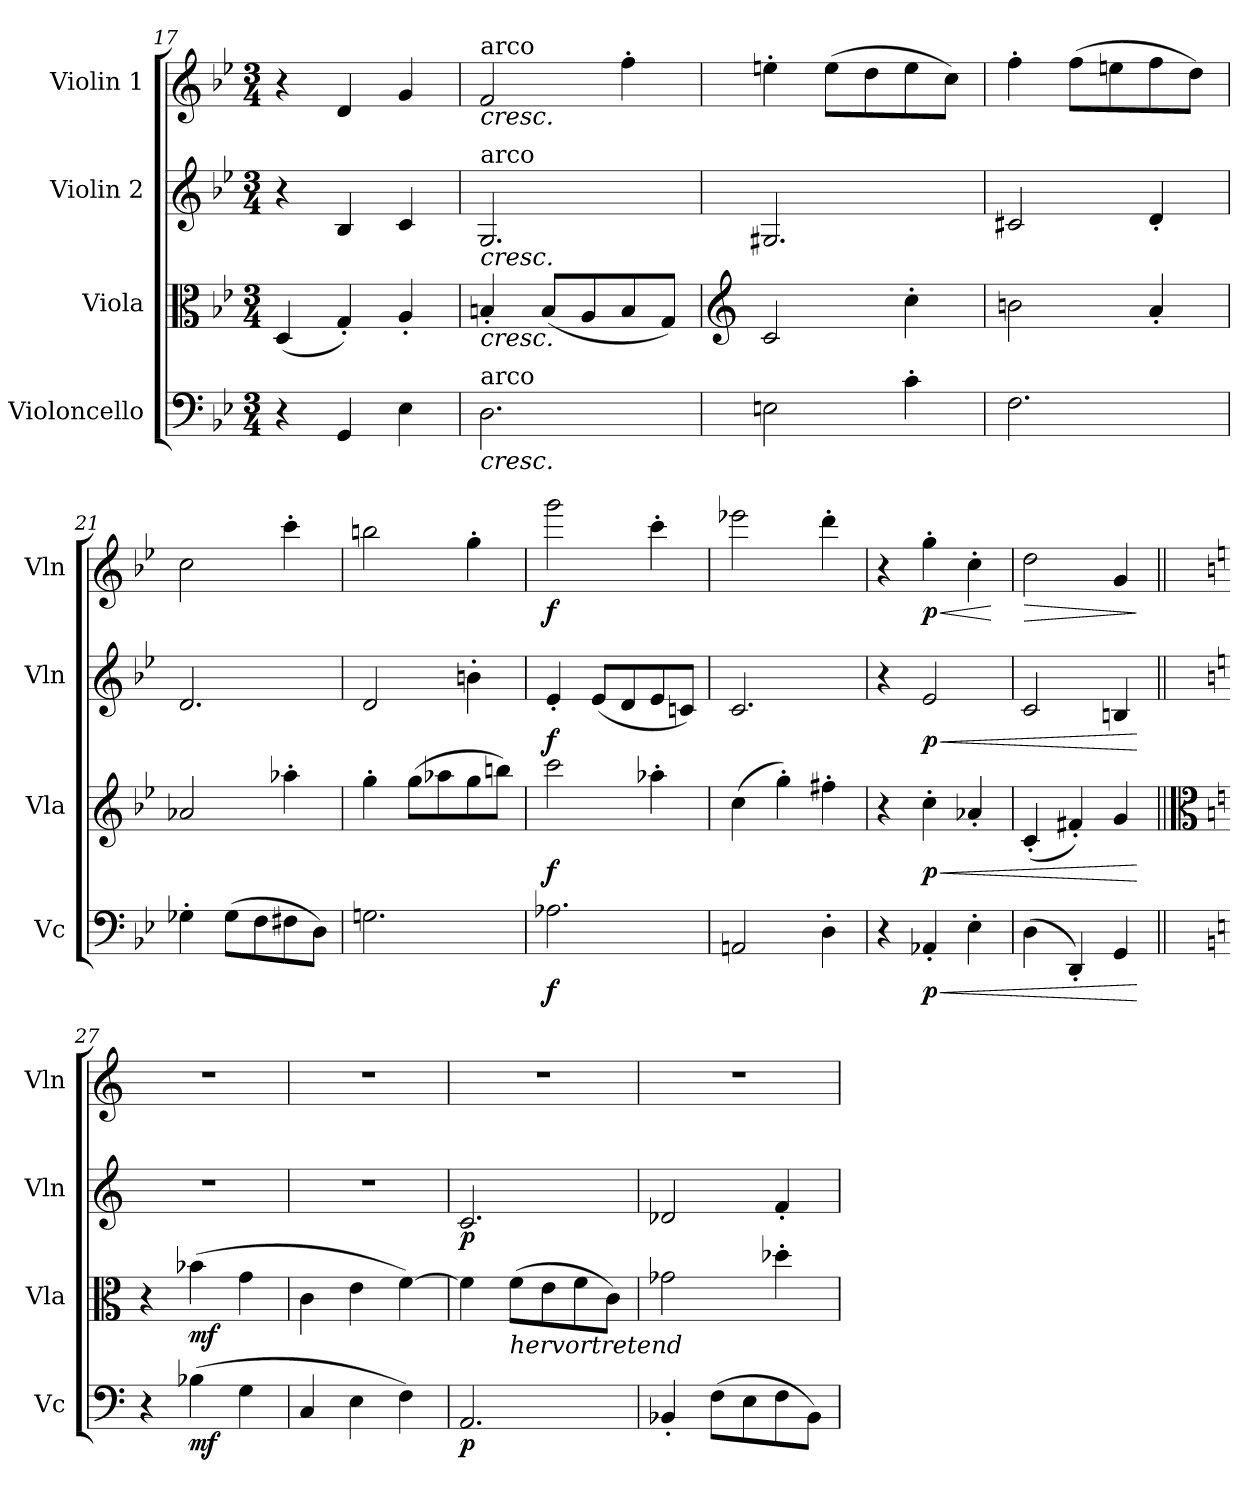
**kern	**dynam	**kern	**dynam	**kern	**dynam	**kern	**dynam
*part4	*part4	*part3	*part3	*part2	*part2	*part1	*part1
*staff4	*staff4	*staff3	*staff3	*staff2	*staff2	*staff1	*staff1
*I"Violoncello	*	*I"Viola	*	*I"Violin 2	*	*I"Violin 1	*
*I'Vc	*	*I'Vla	*	*I'Vln	*	*I'Vln	*
*clefF4	*	*clefC3	*	*clefG2	*	*clefG2	*
*k[b-e-]	*	*k[b-e-]	*	*k[b-e-]	*	*k[b-e-]	*
*M3/4	*	*M3/4	*	*M3/4	*	*M3/4	*
=17	=17	=17	=17	=17	=17	=17	=17
4r	.	(4D/	.	4r	.	4r	.
4GG/	.	4G'/)	.	4B-/	.	4d/	.
4E-\	.	4A'/	.	4c/	.	4g/	.
=18	=18	=18	=18	=18	=18	=18	=18
!	!	!	!	!	!	!LO:TX:a:t=arco	!
!	!	!	!	!	!	!LO:TX:b:i:t=cresc.	!
!	!	!	!	!LO:TX:a:t=arco	!	!	!
!	!	!	!	!LO:TX:b:i:t=cresc.	!	!	!
!	!	!LO:TX:b:i:t=cresc.	!	!	!	!	!
!LO:TX:a:t=arco	!	!	!	!	!	!	!
!LO:TX:b:i:t=cresc.	!	!	!	!	!	!	!
2.D\	.	4Bn'/	.	2.G/	.	2f/	.
.	.	(8B/L	.	.	.	.	.
.	.	8A/	.	.	.	.	.
.	.	8B/	.	.	.	4ff'\	.
.	.	8G/J)	.	.	.	.	.
=19	=19	=19	=19	=19	=19	=19	=19
*	*	*clefG2	*	*	*	*	*
2En\	.	2c/	.	2.G#X/	.	4een'\	.
.	.	.	.	.	.	(8ee\L	.
.	.	.	.	.	.	8dd\	.
4c'\	.	4cc'\	.	.	.	8ee\	.
.	.	.	.	.	.	8cc\J)	.
=20	=20	=20	=20	=20	=20	=20	=20
2.F\	.	2bn\	.	2c#X/	.	4ff'\	.
.	.	.	.	.	.	(8ff\L	.
.	.	.	.	.	.	8een\	.
.	.	4a'/	.	4d'/	.	8ff\	.
.	.	.	.	.	.	8dd\J)	.
=21	=21	=21	=21	=21	=21	=21	=21
4G-X'\	.	2a-X/	.	2.d/	.	2cc\	.
(8G-\L	.	.	.	.	.	.	.
8F\	.	.	.	.	.	.	.
8F#X\	.	4aa-X'\	.	.	.	4ccc'\	.
8D\J)	.	.	.	.	.	.	.
=22	=22	=22	=22	=22	=22	=22	=22
2.Gn\	.	4gg'\	.	2d/	.	2bbn\	.
.	.	(8gg\L	.	.	.	.	.
.	.	8aa-X\	.	.	.	.	.
.	.	8gg\	.	4bn'\	.	4gg'\	.
.	.	8bbn\J)	.	.	.	.	.
!!LO:LB:g=z
=23	=23	=23	=23	=23	=23	=23	=23
!	!LO:DY:b	!	!LO:DY:b	!	!LO:DY:b	!	!LO:DY:b
2.A-X\	f	2ccc\	f	4e-'/	f	2ggg\	f
.	.	.	.	(8e-/L	.	.	.
.	.	.	.	8d/	.	.	.
.	.	4aa-X'\	.	8e-/	.	4ccc'\	.
.	.	.	.	8cn/J)	.	.	.
=24	=24	=24	=24	=24	=24	=24	=24
2AAn/	.	(4cc\	.	2.c/	.	2eee-X\	.
.	.	4gg'\)	.	.	.	.	.
4D'\	.	4ff#X'\	.	.	.	4ddd'\	.
=25	=25	=25	=25	=25	=25	=25	=25
4r	.	4r	.	4r	.	4r	.
!	!LO:HP:b	!	!LO:HP:b	!	!LO:HP:b	!	!LO:HP:b
!	!LO:DY:n=1:b	!	!LO:DY:n=1:b	!	!LO:DY:n=1:b	!	!LO:DY:n=1:b
4AA-X'/	< p	4cc'\	< p	2e-/	< p	4gg'\	< p
4E-'\	.	4a-X'/	.	.	.	4cc'\	.
.	.	.	.	.	.	.	[
=26	=26	=26	=26	=26	=26	=26	=26
!	!	!	!	!	!	!	!LO:HP:b
(4D\	.	(4c'/	.	2c/	.	2dd\	>
4DD'/)	.	4f#X'/)	.	.	.	.	.
4GG/	.	4g/	.	4Bn/	.	4g/	.
.	[	.	[	.	[	.	]
!!LO:LB:g=z
=27||	=27||	=27||	=27||	=27||	=27||	=27||	=27||
*	*	*clefC3	*	*	*	*	*
*k[]	*	*k[]	*	*k[]	*	*k[]	*
4r	.	4r	.	2.r	.	2.r	.
!	!LO:DY:b	!	!LO:DY:b	!	!	!	!
(4B-X\	mf	(4b-X\	mf	.	.	.	.
4G\	.	4g\	.	.	.	.	.
=28	=28	=28	=28	=28	=28	=28	=28
4C/	.	4c\	.	2.r	.	2.r	.
4E\	.	4e\	.	.	.	.	.
4F\)	.	[4f\)	.	.	.	.	.
=29	=29	=29	=29	=29	=29	=29	=29
!	!LO:DY:b	!	!	!	!LO:DY:b	!	!
2.AA/	p	4f\]	.	2.c/	p	2.r	.
!	!	!LO:TX:b:i:t=hervortretend	!	!	!	!	!
.	.	(8f\L	.	.	.	.	.
.	.	8e\	.	.	.	.	.
.	.	8f\	.	.	.	.	.
.	.	8c\J)	.	.	.	.	.
=30	=30	=30	=30	=30	=30	=30	=30
4BB-X'/	.	2g-X\	.	2d-X/	.	2.r	.
(8F\L	.	.	.	.	.	.	.
8E\	.	.	.	.	.	.	.
8F\	.	4dd-X'\	.	4f'/	.	.	.
8BB-\J)	.	.	.	.	.	.	.
=	=	=	=	=	=	=	=
*-	*-	*-	*-	*-	*-	*-	*-
